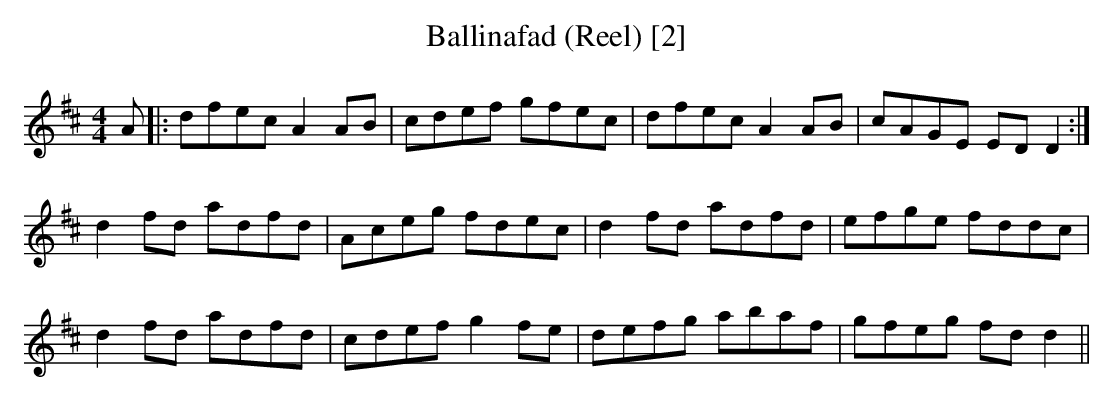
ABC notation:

X:1
T: Ballinafad (Reel) [2]
M: 4/4
L: 1/8
K: D
A |: dfec A2 AB | cdef gfec | dfec A2 AB | cAGE ED D2 :|
d2 fd adfd | Aceg fdec | d2 fd adfd | efge fddc |
d2 fd adfd | cdef g2 fe | defg abaf | gfeg fd d2 ||
